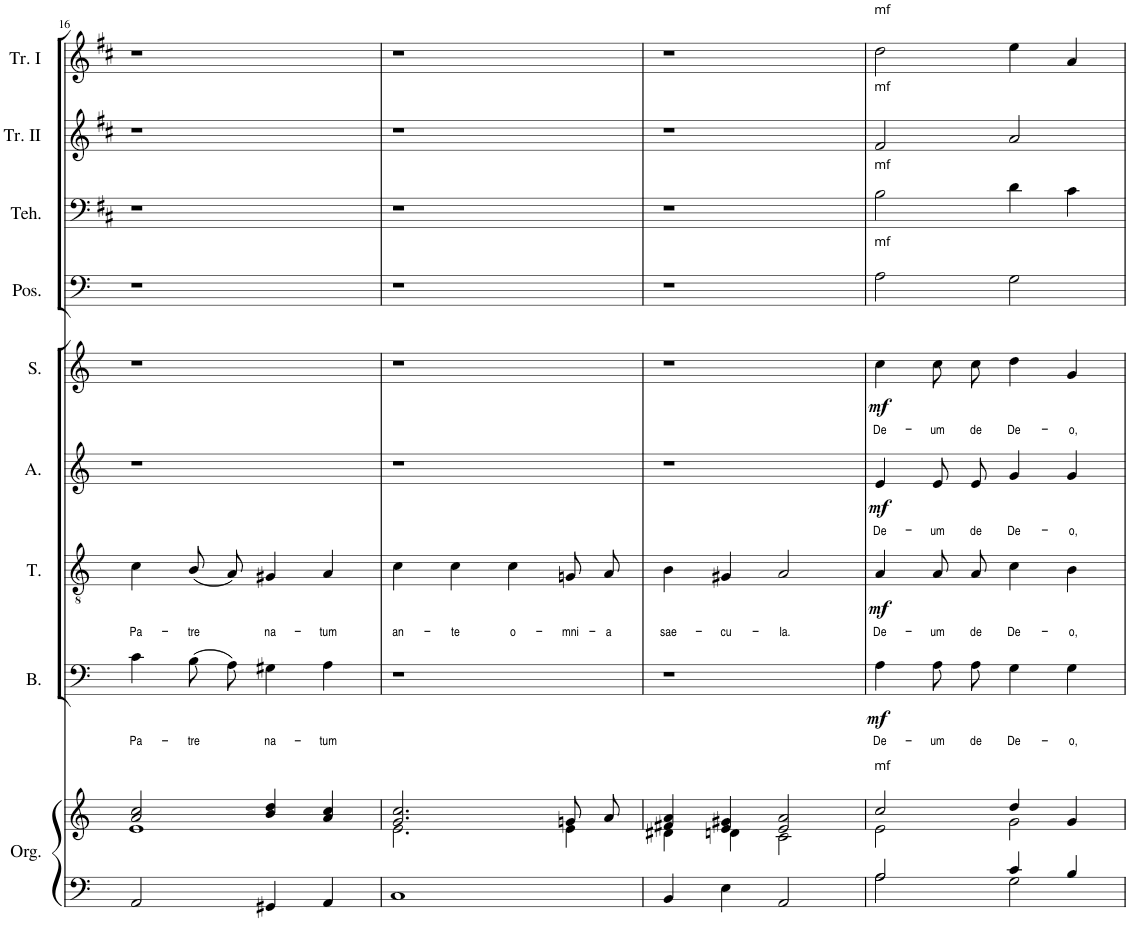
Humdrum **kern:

**kern	**kern	**kern	**text	**dynam	**kern	**text	**dynam	**kern	**text	**dynam	**kern	**text	**dynam	**kern	**kern	**kern	**kern
*part9	*part9	*part8	*part8	*part8	*part7	*part7	*part7	*part6	*part6	*part6	*part5	*part5	*part5	*part4	*part3	*part2	*part1
*staff10	*staff9	*staff8	*staff8	*staff8	*staff7	*staff7	*staff7	*staff6	*staff6	*staff6	*staff5	*staff5	*staff5	*staff4	*staff3	*staff2	*staff1
*I"Orgel	*	*I"Bass	*	*	*I"Tenor	*	*	*I"Alt	*	*	*I"Sopran	*	*	*I"Posaune	*I"Tenorhorn in B	*I"Trompete II in B	*I"Trompete I in B
*I'Org.	*	*I'B.	*	*	*I'T.	*	*	*I'A.	*	*	*I'S.	*	*	*I'Pos.	*I'Teh.	*I'Tr. II	*I'Tr. I
!!LO:PB:g=z
*clefF4	*clefG2	*clefF4	*	*	*clefGv2	*	*	*clefG2	*	*	*clefG2	*	*	*clefF4	*clefF4	*clefG2	*clefG2
*	*	*	*	*	*Trd7c12	*	*	*	*	*	*	*	*	*	*Trd1c2	*Trd1c2	*Trd1c2
*k[]	*k[]	*k[]	*	*	*k[]	*	*	*k[]	*	*	*k[]	*	*	*k[]	*k[f#c#]	*k[f#c#]	*k[f#c#]
*C:	*C:	*C:	*	*	*C:	*	*	*C:	*	*	*C:	*	*	*C:	*D:	*D:	*D:
*M4/4	*M4/4	*M4/4	*	*	*M4/4	*	*	*M4/4	*	*	*M4/4	*	*	*M4/4	*M4/4	*M4/4	*M4/4
*met(c)	*met(c)	*met(c)	*	*	*met(c)	*	*	*met(c)	*	*	*met(c)	*	*	*met(c)	*met(c)	*met(c)	*met(c)
=16	=16	=16	=16	=16	=16	=16	=16	=16	=16	=16	=16	=16	=16	=16	=16	=16	=16
*^	*^	*	*	*	*	*	*	*	*	*	*	*	*	*	*	*	*
!	!	!	!	!	!LO:LY:b	!	!	!LO:LY:b	!	!	!	!	!	!	!	!	!	!	!
1ryy	2AA/	2a/ 2cc/	1e	4c\	Pa-	.	4c\	Pa-	.	1r	.	.	1r	.	.	1r	1r	1r	1r
!	!	!	!	!	!LO:LY:b	!	!	!LO:LY:b	!	!	!	!	!	!	!	!	!	!	!
.	.	.	.	(8B\L	-tre	.	(8B/L	-tre	.	.	.	.	.	.	.	.	.	.	.
.	.	.	.	8A\J)	.	.	8A/J)	.	.	.	.	.	.	.	.	.	.	.	.
!	!	!	!	!	!LO:LY:b	!	!	!LO:LY:b	!	!	!	!	!	!	!	!	!	!	!
.	4GG#X/	4b/ 4dd/	.	4G#X\	na-	.	4G#X/	na-	.	.	.	.	.	.	.	.	.	.	.
!	!	!	!	!	!LO:LY:b	!	!	!LO:LY:b	!	!	!	!	!	!	!	!	!	!	!
.	4AA/	4a/ 4cc/	.	4A\	-tum	.	4A/	-tum	.	.	.	.	.	.	.	.	.	.	.
=17	=17	=17	=17	=17	=17	=17	=17	=17	=17	=17	=17	=17	=17	=17	=17	=17	=17	=17	=17
!	!	!	!	!	!	!	!	!LO:LY:b	!	!	!	!	!	!	!	!	!	!	!
1ryy	1C	2.g/ 2.cc/	2.e\	1r	.	.	4c\	an-	.	1r	.	.	1r	.	.	1r	1r	1r	1r
!	!	!	!	!	!	!	!	!LO:LY:b	!	!	!	!	!	!	!	!	!	!	!
.	.	.	.	.	.	.	4c\	-te	.	.	.	.	.	.	.	.	.	.	.
!	!	!	!	!	!	!	!	!LO:LY:b	!	!	!	!	!	!	!	!	!	!	!
.	.	.	.	.	.	.	4c\	o-	.	.	.	.	.	.	.	.	.	.	.
!	!	!	!	!	!	!	!	!LO:LY:b	!	!	!	!	!	!	!	!	!	!	!
.	.	8gn/L	4e\	.	.	.	8Gn/L	-mni-	.	.	.	.	.	.	.	.	.	.	.
!	!	!	!	!	!	!	!	!LO:LY:b	!	!	!	!	!	!	!	!	!	!	!
.	.	8a/J	.	.	.	.	8A/J	-a	.	.	.	.	.	.	.	.	.	.	.
=18	=18	=18	=18	=18	=18	=18	=18	=18	=18	=18	=18	=18	=18	=18	=18	=18	=18	=18	=18
!	!	!	!	!	!	!	!	!LO:LY:b	!	!	!	!	!	!	!	!	!	!	!
1ryy	4BB/	4f#X/ 4a/	4d#X\	1r	.	.	4B\	sae-	.	1r	.	.	1r	.	.	1r	1r	1r	1r
!	!	!	!	!	!	!	!	!LO:LY:b	!	!	!	!	!	!	!	!	!	!	!
.	4E\	4e/ 4g#X/	4dn\	.	.	.	4G#X/	-cu-	.	.	.	.	.	.	.	.	.	.	.
!	!	!	!	!	!	!	!	!LO:LY:b	!	!	!	!	!	!	!	!	!	!	!
.	2AA/	2e/ 2a/	2c\	.	.	.	2A/	-la.	.	.	.	.	.	.	.	.	.	.	.
=19	=19	=19	=19	=19	=19	=19	=19	=19	=19	=19	=19	=19	=19	=19	=19	=19	=19	=19	=19
!	!	!	!	!	!	!	!	!	!	!	!	!	!	!	!	!	!	!	!LO:TX:a:t=mf
!	!	!	!	!	!	!	!	!	!	!	!	!	!	!	!	!	!	!LO:TX:a:t=mf	!
!	!	!	!	!	!	!	!	!	!	!	!	!	!	!	!	!	!LO:TX:a:t=mf	!	!
!	!	!	!	!	!	!	!	!	!	!	!	!	!	!	!	!LO:TX:a:t=mf	!	!	!
!	!	!LO:TX:a:t=mf	!	!	!	!	!	!	!	!	!	!	!	!	!	!	!	!	!
!	!	!	!	!	!LO:LY:b	!LO:DY:b	!	!LO:LY:b	!LO:DY:b	!	!LO:LY:b	!LO:DY:b	!	!LO:LY:b	!LO:DY:b	!	!	!	!
2A/	2A\	2cc/	2e\	4A\	De-	mf	4A/	De-	mf	4e/	De-	mf	4cc\	De-	mf	2A\	2B\	2f#/	2dd\
!	!	!	!	!	!LO:LY:b	!	!	!LO:LY:b	!	!	!LO:LY:b	!	!	!LO:LY:b	!	!	!	!	!
.	.	.	.	8A\L	-um	.	8A/L	-um	.	8e/L	-um	.	8cc\L	-um	.	.	.	.	.
!	!	!	!	!	!LO:LY:b	!	!	!LO:LY:b	!	!	!LO:LY:b	!	!	!LO:LY:b	!	!	!	!	!
.	.	.	.	8A\J	de	.	8A/J	de	.	8e/J	de	.	8cc\J	de	.	.	.	.	.
!	!	!	!	!	!LO:LY:b	!	!	!LO:LY:b	!	!	!LO:LY:b	!	!	!LO:LY:b	!	!	!	!	!
4c/	2G\	4dd/	2g\	4G\	De-	.	4c\	De-	.	4g/	De-	.	4dd\	De-	.	2G\	4d\	2a/	4ee\
!	!	!	!	!	!LO:LY:b	!	!	!LO:LY:b	!	!	!LO:LY:b	!	!	!LO:LY:b	!	!	!	!	!
4B/	.	4g/	.	4G\	-o,	.	4B\	-o,	.	4g/	-o,	.	4g/	-o,	.	.	4c#\	.	4a/
*v	*v	*	*	*	*	*	*	*	*	*	*	*	*	*	*	*	*	*	*
*	*v	*v	*	*	*	*	*	*	*	*	*	*	*	*	*	*	*	*
=	=	=	=	=	=	=	=	=	=	=	=	=	=	=	=	=	=
*-	*-	*-	*-	*-	*-	*-	*-	*-	*-	*-	*-	*-	*-	*-	*-	*-	*-
